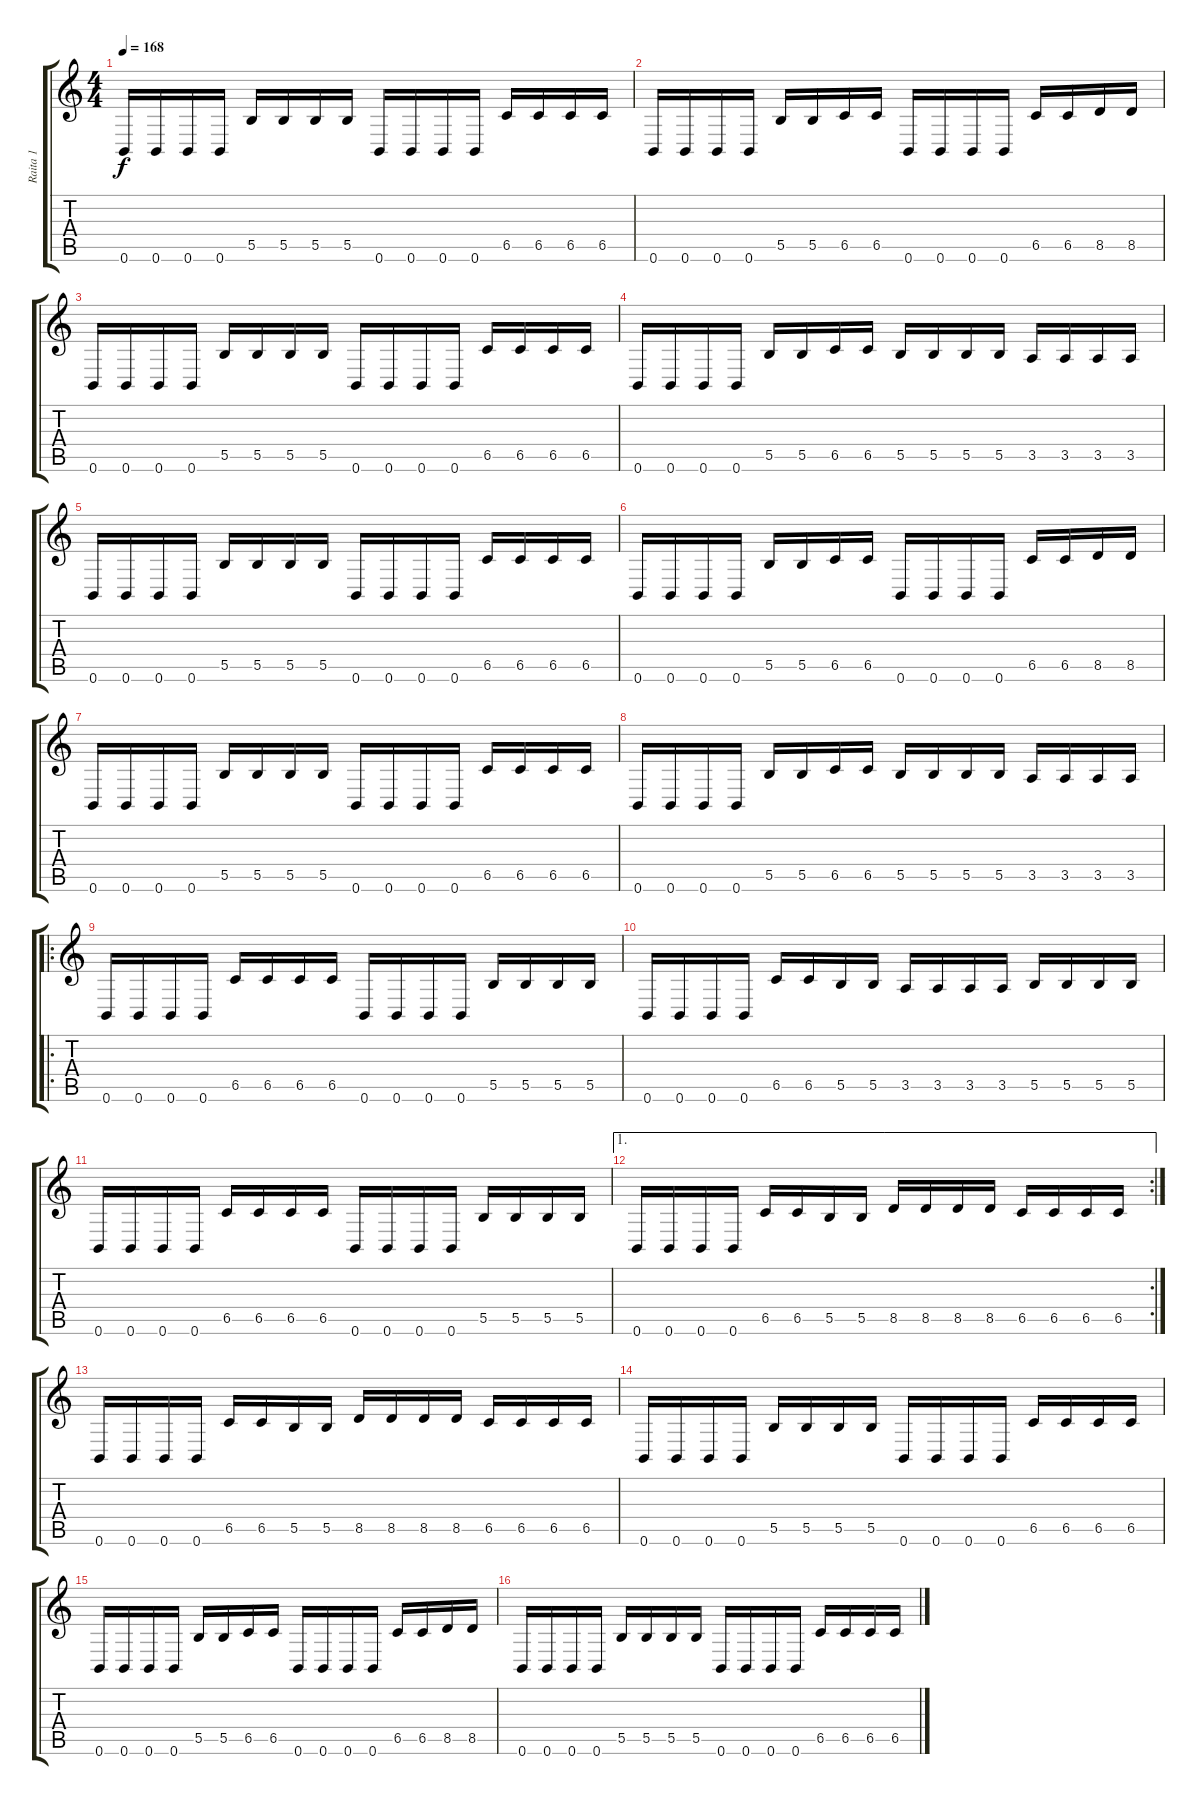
\track ("Raita 1" "Raita 1") {instrument distortionguitar}
\staff {score tabs}
\tuning (Db4 Ab3 E3 B2 Gb2 B1) {hide}
\ts (4 4)
\tempo 168
\clef g2
\ks c
0.6.16{dy f instrument distortionguitar} 0.6.16 0.6.16 0.6.16 5.5.16 5.5.16 5.5.16 5.5.16 0.6.16 0.6.16 0.6.16 0.6.16 6.5.16 6.5.16 6.5.16 6.5.16 |
0.6.16 0.6.16 0.6.16 0.6.16 5.5.16 5.5.16 6.5.16 6.5.16 0.6.16 0.6.16 0.6.16 0.6.16 6.5.16 6.5.16 8.5.16 8.5.16 |
0.6.16 0.6.16 0.6.16 0.6.16 5.5.16 5.5.16 5.5.16 5.5.16 0.6.16 0.6.16 0.6.16 0.6.16 6.5.16 6.5.16 6.5.16 6.5.16 |
0.6.16 0.6.16 0.6.16 0.6.16 5.5.16 5.5.16 6.5.16 6.5.16 5.5.16 5.5.16 5.5.16 5.5.16 3.5.16 3.5.16 3.5.16 3.5.16 |
0.6.16 0.6.16 0.6.16 0.6.16 5.5.16 5.5.16 5.5.16 5.5.16 0.6.16 0.6.16 0.6.16 0.6.16 6.5.16 6.5.16 6.5.16 6.5.16 |
0.6.16 0.6.16 0.6.16 0.6.16 5.5.16 5.5.16 6.5.16 6.5.16 0.6.16 0.6.16 0.6.16 0.6.16 6.5.16 6.5.16 8.5.16 8.5.16 |
0.6.16 0.6.16 0.6.16 0.6.16 5.5.16 5.5.16 5.5.16 5.5.16 0.6.16 0.6.16 0.6.16 0.6.16 6.5.16 6.5.16 6.5.16 6.5.16 |
0.6.16 0.6.16 0.6.16 0.6.16 5.5.16 5.5.16 6.5.16 6.5.16 5.5.16 5.5.16 5.5.16 5.5.16 3.5.16 3.5.16 3.5.16 3.5.16 |
\ro
0.6.16 0.6.16 0.6.16 0.6.16 6.5.16 6.5.16 6.5.16 6.5.16 0.6.16 0.6.16 0.6.16 0.6.16 5.5.16 5.5.16 5.5.16 5.5.16 |
0.6.16 0.6.16 0.6.16 0.6.16 6.5.16 6.5.16 5.5.16 5.5.16 3.5.16 3.5.16 3.5.16 3.5.16 5.5.16 5.5.16 5.5.16 5.5.16 |
0.6.16 0.6.16 0.6.16 0.6.16 6.5.16 6.5.16 6.5.16 6.5.16 0.6.16 0.6.16 0.6.16 0.6.16 5.5.16 5.5.16 5.5.16 5.5.16 |
\ae 1
\rc 2
0.6.16 0.6.16 0.6.16 0.6.16 6.5.16 6.5.16 5.5.16 5.5.16 8.5.16 8.5.16 8.5.16 8.5.16 6.5.16 6.5.16 6.5.16 6.5.16 |
0.6.16 0.6.16 0.6.16 0.6.16 6.5.16 6.5.16 5.5.16 5.5.16 8.5.16 8.5.16 8.5.16 8.5.16 6.5.16 6.5.16 6.5.16 6.5.16 |
0.6.16 0.6.16 0.6.16 0.6.16 5.5.16 5.5.16 5.5.16 5.5.16 0.6.16 0.6.16 0.6.16 0.6.16 6.5.16 6.5.16 6.5.16 6.5.16 |
0.6.16 0.6.16 0.6.16 0.6.16 5.5.16 5.5.16 6.5.16 6.5.16 0.6.16 0.6.16 0.6.16 0.6.16 6.5.16 6.5.16 8.5.16 8.5.16 |
0.6.16 0.6.16 0.6.16 0.6.16 5.5.16 5.5.16 5.5.16 5.5.16 0.6.16 0.6.16 0.6.16 0.6.16 6.5.16 6.5.16 6.5.16 6.5.16
